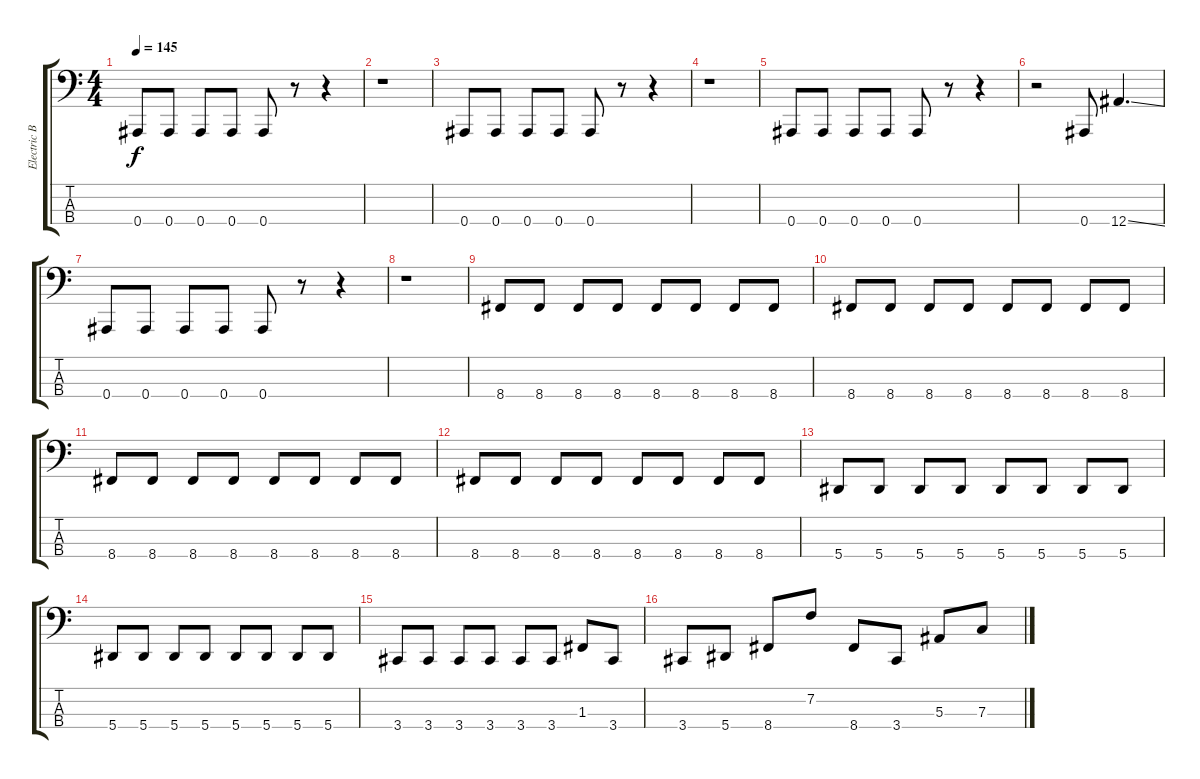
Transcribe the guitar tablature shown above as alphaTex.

\track ("Electric Bass" "Electric B") {instrument electricbassfinger}
\staff {score tabs}
\tuning (Eb2 Bb1 F1 Bb0) {hide}
\ts (4 4)
\tempo 145
\clef f4
\ks c
0.4.8{dy f} 0.4.8 0.4.8 0.4.8 0.4.8 r.8 r.4 |
r.1 |
0.4.8 0.4.8 0.4.8 0.4.8 0.4.8 r.8 r.4 |
r.1 |
0.4.8 0.4.8 0.4.8 0.4.8 0.4.8 r.8 r.4 |
r.2 0.4.8 12.4{ss}.4{d} |
0.4.8 0.4.8 0.4.8 0.4.8 0.4.8 r.8 r.4 |
r.1 |
8.4.8 8.4.8 8.4.8 8.4.8 8.4.8 8.4.8 8.4.8 8.4.8 |
8.4.8 8.4.8 8.4.8 8.4.8 8.4.8 8.4.8 8.4.8 8.4.8 |
8.4.8 8.4.8 8.4.8 8.4.8 8.4.8 8.4.8 8.4.8 8.4.8 |
8.4.8 8.4.8 8.4.8 8.4.8 8.4.8 8.4.8 8.4.8 8.4.8 |
5.4.8 5.4.8 5.4.8 5.4.8 5.4.8 5.4.8 5.4.8 5.4.8 |
5.4.8 5.4.8 5.4.8 5.4.8 5.4.8 5.4.8 5.4.8 5.4.8 |
3.4.8 3.4.8 3.4.8 3.4.8 3.4.8 3.4.8 1.3.8 3.4.8 |
3.4.8 5.4.8 8.4.8 7.2.8 8.4.8 3.4.8 5.3.8 7.3.8
